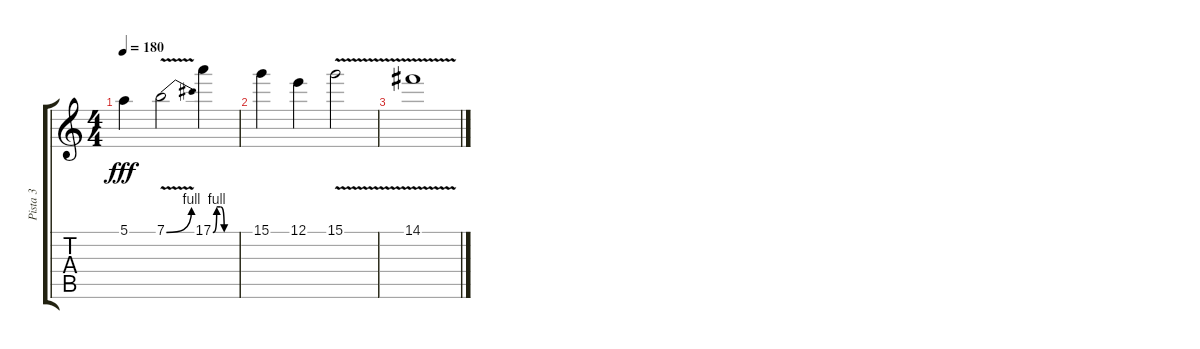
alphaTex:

\track ("Pista 3" "Pista 3") {instrument distortionguitar}
\staff {score tabs}
\tuning (E4 B3 G3 D3 A2 E2) {hide}
\ts (4 4)
\tempo 180
\clef g2
\ks c
5.1.4{dy fff} 7.1{be (bend 0 0 60 4) v}.2 17.1{be (custom 0 0 10 4 20 4 30 0 60 0)}.4 |
15.1.4 12.1.4 15.1{v}.2 |
14.1{v}.1
